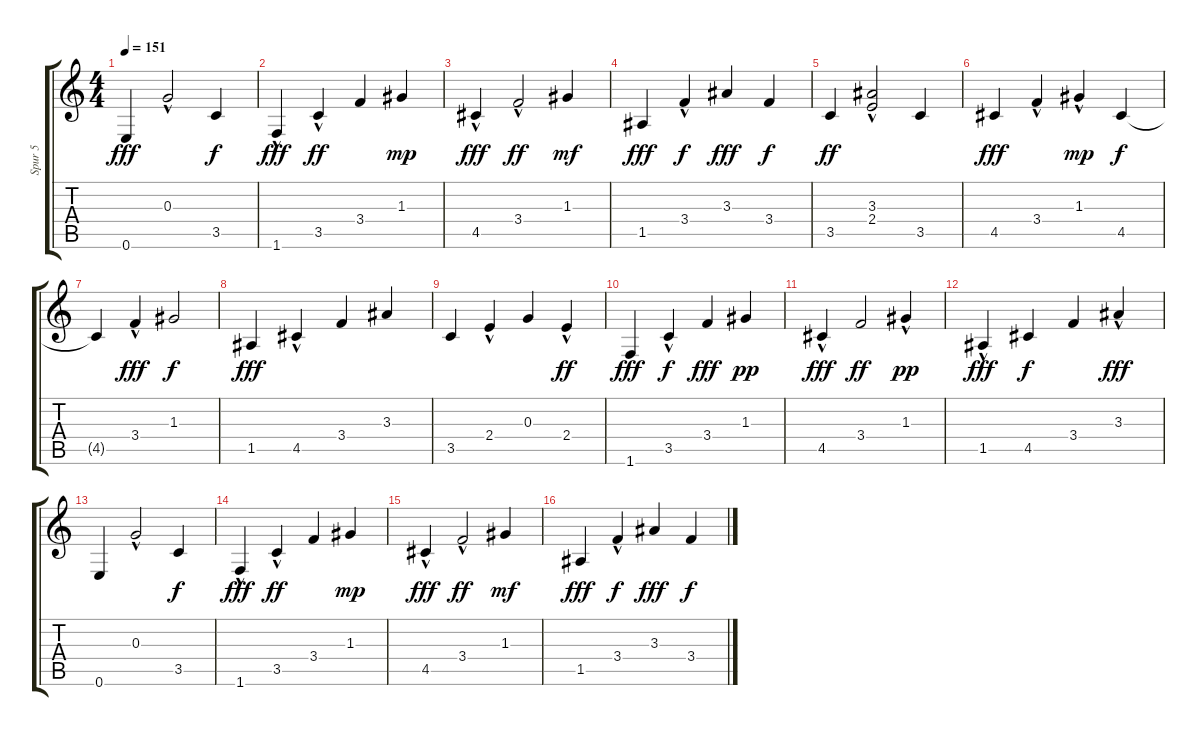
\track ("Spur 5" "Spur 5") {instrument electricguitarjazz}
\staff {score tabs}
\tuning (E4 B3 G3 D3 A2 E2) {hide}
\ts (4 4)
\tempo 151
\clef g2
\ks c
0.6.4{dy fff} 0.3{hac}.2 3.5.4{dy f} |
1.6{hac}.4{dy fff} 3.5{hac}.4{dy ff} 3.4.4 1.3.4{dy mp} |
4.5{hac}.4{dy fff} 3.4{hac}.2{dy ff} 1.3.4{dy mf} |
1.5.4{dy fff} 3.4{hac}.4{dy f} 3.3.4{dy fff} 3.4.4{dy f} |
3.5.4{dy ff} (3.3{hac} 2.4{hac}).2 3.5.4 |
4.5.4{dy fff} 3.4{hac}.4 1.3{hac}.4{dy mp} 4.5.4{dy f} |
4.5{t}.4 3.4{hac}.4{dy fff} 1.3.2{dy f} |
1.5.4{dy fff} 4.5{hac}.4 3.4.4 3.3.4 |
3.5.4 2.4{hac}.4 0.3.4 2.4{hac}.4{dy ff} |
1.6.4{dy fff} 3.5{hac}.4{dy f} 3.4.4{dy fff} 1.3.4{dy pp} |
4.5{hac}.4{dy fff} 3.4.2{dy ff} 1.3{hac}.4{dy pp} |
1.5{hac}.4{dy fff} 4.5.4{dy f} 3.4.4 3.3{hac}.4{dy fff} |
0.6.4 0.3{hac}.2 3.5.4{dy f} |
1.6{hac}.4{dy fff} 3.5{hac}.4{dy ff} 3.4.4 1.3.4{dy mp} |
4.5{hac}.4{dy fff} 3.4{hac}.2{dy ff} 1.3.4{dy mf} |
1.5.4{dy fff} 3.4{hac}.4{dy f} 3.3.4{dy fff} 3.4.4{dy f}
